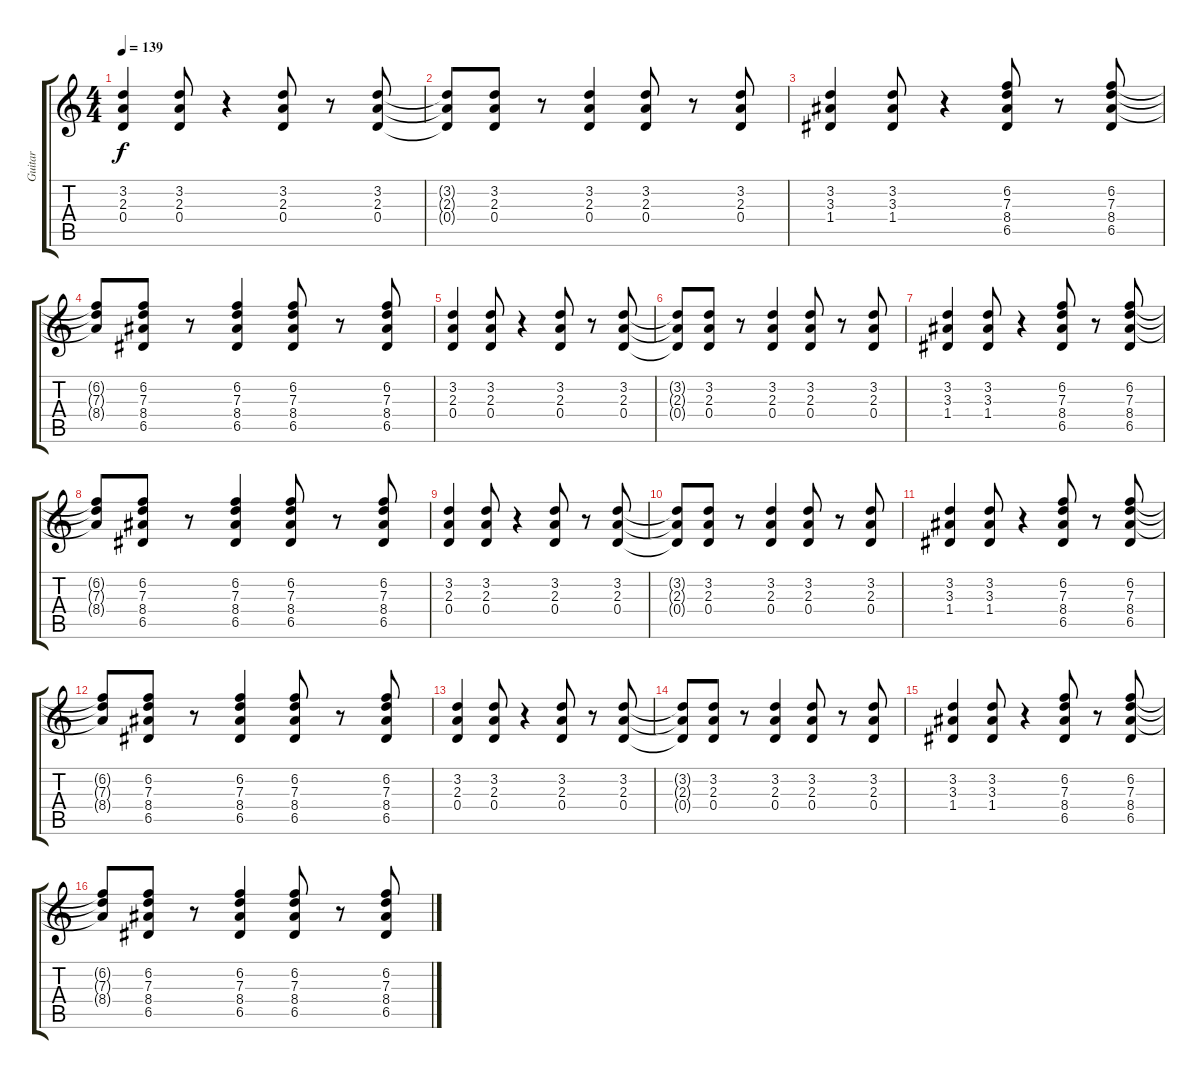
\track ("Guitar" "Guitar") {instrument acousticguitarnylon}
\staff {score tabs}
\tuning (E4 B3 G3 D3 A2 E2) {hide}
\ts (4 4)
\tempo 139
\clef g2
\ks c
(3.2 2.3 0.4).4{dy f} (3.2 2.3 0.4).8 r.4 (3.2 2.3 0.4).8 r.8 (3.2 2.3 0.4).8 |
(3.2{t} 2.3{t} 0.4{t}).8 (3.2 2.3 0.4).8 r.8 (3.2 2.3 0.4).4 (3.2 2.3 0.4).8 r.8 (3.2 2.3 0.4).8 |
(3.2 3.3 1.4).4 (3.2 3.3 1.4).8 r.4 (6.2 7.3 8.4 6.5).8 r.8 (6.2 7.3 8.4 6.5).8 |
(6.2{t} 7.3{t} 8.4{t}).8 (6.2 7.3 8.4 6.5).8 r.8 (6.2 7.3 8.4 6.5).4 (6.2 7.3 8.4 6.5).8 r.8 (6.2 7.3 8.4 6.5).8 |
(3.2 2.3 0.4).4 (3.2 2.3 0.4).8 r.4 (3.2 2.3 0.4).8 r.8 (3.2 2.3 0.4).8 |
(3.2{t} 2.3{t} 0.4{t}).8 (3.2 2.3 0.4).8 r.8 (3.2 2.3 0.4).4 (3.2 2.3 0.4).8 r.8 (3.2 2.3 0.4).8 |
(3.2 3.3 1.4).4 (3.2 3.3 1.4).8 r.4 (6.2 7.3 8.4 6.5).8 r.8 (6.2 7.3 8.4 6.5).8 |
(6.2{t} 7.3{t} 8.4{t}).8 (6.2 7.3 8.4 6.5).8 r.8 (6.2 7.3 8.4 6.5).4 (6.2 7.3 8.4 6.5).8 r.8 (6.2 7.3 8.4 6.5).8 |
(3.2 2.3 0.4).4 (3.2 2.3 0.4).8 r.4 (3.2 2.3 0.4).8 r.8 (3.2 2.3 0.4).8 |
(3.2{t} 2.3{t} 0.4{t}).8 (3.2 2.3 0.4).8 r.8 (3.2 2.3 0.4).4 (3.2 2.3 0.4).8 r.8 (3.2 2.3 0.4).8 |
(3.2 3.3 1.4).4 (3.2 3.3 1.4).8 r.4 (6.2 7.3 8.4 6.5).8 r.8 (6.2 7.3 8.4 6.5).8 |
(6.2{t} 7.3{t} 8.4{t}).8 (6.2 7.3 8.4 6.5).8 r.8 (6.2 7.3 8.4 6.5).4 (6.2 7.3 8.4 6.5).8 r.8 (6.2 7.3 8.4 6.5).8 |
(3.2 2.3 0.4).4 (3.2 2.3 0.4).8 r.4 (3.2 2.3 0.4).8 r.8 (3.2 2.3 0.4).8 |
(3.2{t} 2.3{t} 0.4{t}).8 (3.2 2.3 0.4).8 r.8 (3.2 2.3 0.4).4 (3.2 2.3 0.4).8 r.8 (3.2 2.3 0.4).8 |
(3.2 3.3 1.4).4 (3.2 3.3 1.4).8 r.4 (6.2 7.3 8.4 6.5).8 r.8 (6.2 7.3 8.4 6.5).8 |
(6.2{t} 7.3{t} 8.4{t}).8 (6.2 7.3 8.4 6.5).8 r.8 (6.2 7.3 8.4 6.5).4 (6.2 7.3 8.4 6.5).8 r.8 (6.2 7.3 8.4 6.5).8
